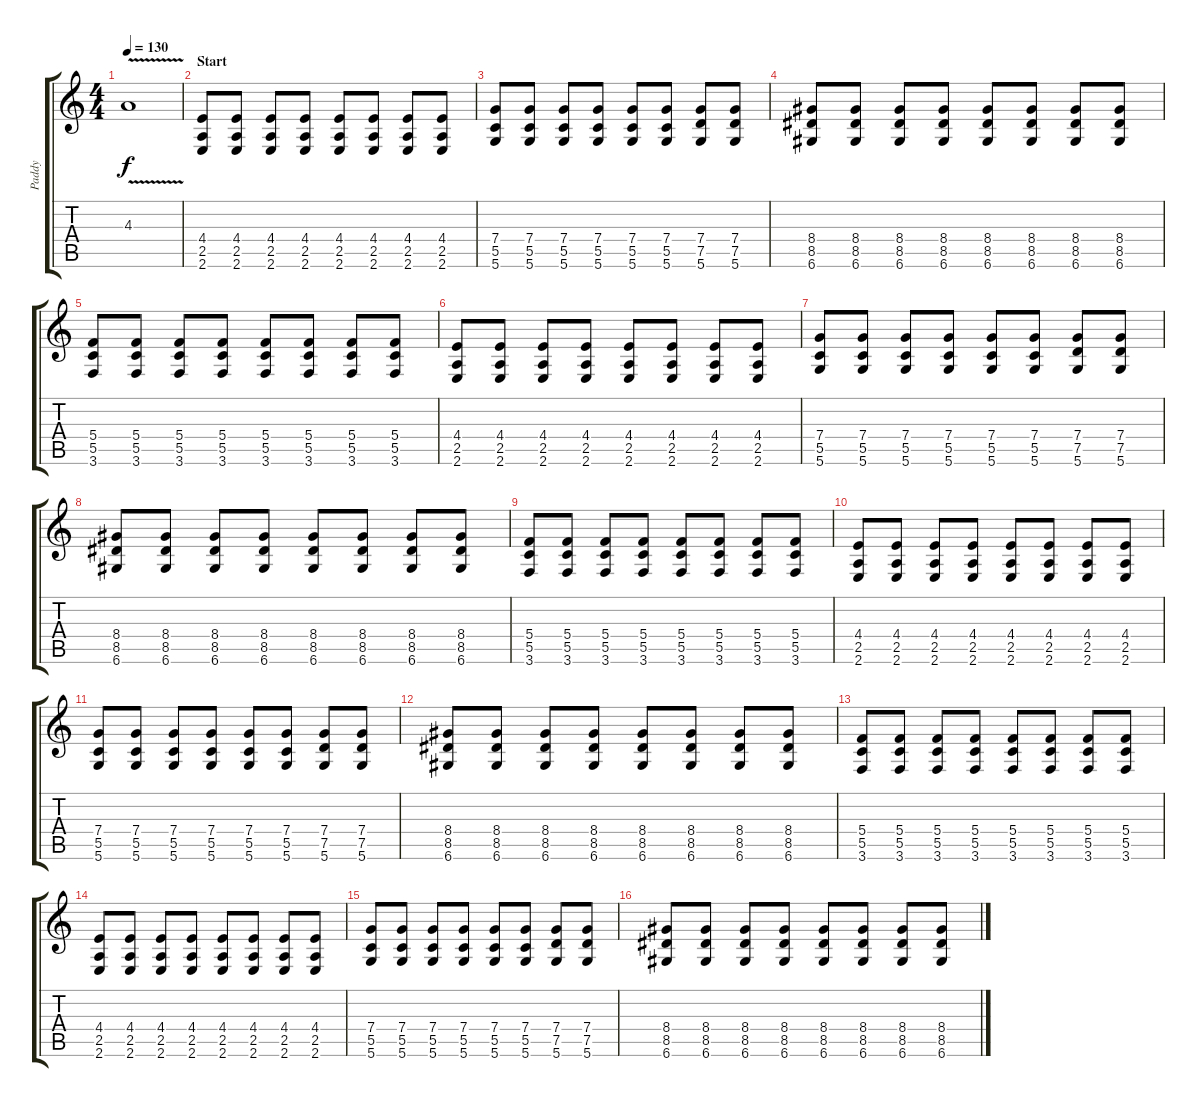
\track ("Paddy" "Paddy") {instrument overdrivenguitar}
\staff {score tabs}
\tuning (D4 A3 F3 C3 G2 D2) {hide}
\ts (4 4)
\tempo 130
\clef g2
\ks c
4.3{v}.1{dy f} |
\section ("" "Start")
(4.4 2.5 2.6).8 (4.4 2.5 2.6).8 (4.4 2.5 2.6).8 (4.4 2.5 2.6).8 (4.4 2.5 2.6).8 (4.4 2.5 2.6).8 (4.4 2.5 2.6).8 (4.4 2.5 2.6).8 |
(7.4 5.5 5.6).8 (7.4 5.5 5.6).8 (7.4 5.5 5.6).8 (7.4 5.5 5.6).8 (7.4 5.5 5.6).8 (7.4 5.5 5.6).8 (7.4 7.5 5.6).8 (7.4 7.5 5.6).8 |
(8.4 8.5 6.6).8 (8.4 8.5 6.6).8 (8.4 8.5 6.6).8 (8.4 8.5 6.6).8 (8.4 8.5 6.6).8 (8.4 8.5 6.6).8 (8.4 8.5 6.6).8 (8.4 8.5 6.6).8 |
(5.4 5.5 3.6).8 (5.4 5.5 3.6).8 (5.4 5.5 3.6).8 (5.4 5.5 3.6).8 (5.4 5.5 3.6).8 (5.4 5.5 3.6).8 (5.4 5.5 3.6).8 (5.4 5.5 3.6).8 |
(4.4 2.5 2.6).8 (4.4 2.5 2.6).8 (4.4 2.5 2.6).8 (4.4 2.5 2.6).8 (4.4 2.5 2.6).8 (4.4 2.5 2.6).8 (4.4 2.5 2.6).8 (4.4 2.5 2.6).8 |
(7.4 5.5 5.6).8 (7.4 5.5 5.6).8 (7.4 5.5 5.6).8 (7.4 5.5 5.6).8 (7.4 5.5 5.6).8 (7.4 5.5 5.6).8 (7.4 7.5 5.6).8 (7.4 7.5 5.6).8 |
(8.4 8.5 6.6).8 (8.4 8.5 6.6).8 (8.4 8.5 6.6).8 (8.4 8.5 6.6).8 (8.4 8.5 6.6).8 (8.4 8.5 6.6).8 (8.4 8.5 6.6).8 (8.4 8.5 6.6).8 |
(5.4 5.5 3.6).8 (5.4 5.5 3.6).8 (5.4 5.5 3.6).8 (5.4 5.5 3.6).8 (5.4 5.5 3.6).8 (5.4 5.5 3.6).8 (5.4 5.5 3.6).8 (5.4 5.5 3.6).8 |
\section ("" "")
(4.4 2.5 2.6).8 (4.4 2.5 2.6).8 (4.4 2.5 2.6).8 (4.4 2.5 2.6).8 (4.4 2.5 2.6).8 (4.4 2.5 2.6).8 (4.4 2.5 2.6).8 (4.4 2.5 2.6).8 |
(7.4 5.5 5.6).8 (7.4 5.5 5.6).8 (7.4 5.5 5.6).8 (7.4 5.5 5.6).8 (7.4 5.5 5.6).8 (7.4 5.5 5.6).8 (7.4 7.5 5.6).8 (7.4 7.5 5.6).8 |
(8.4 8.5 6.6).8 (8.4 8.5 6.6).8 (8.4 8.5 6.6).8 (8.4 8.5 6.6).8 (8.4 8.5 6.6).8 (8.4 8.5 6.6).8 (8.4 8.5 6.6).8 (8.4 8.5 6.6).8 |
(5.4 5.5 3.6).8 (5.4 5.5 3.6).8 (5.4 5.5 3.6).8 (5.4 5.5 3.6).8 (5.4 5.5 3.6).8 (5.4 5.5 3.6).8 (5.4 5.5 3.6).8 (5.4 5.5 3.6).8 |
(4.4 2.5 2.6).8 (4.4 2.5 2.6).8 (4.4 2.5 2.6).8 (4.4 2.5 2.6).8 (4.4 2.5 2.6).8 (4.4 2.5 2.6).8 (4.4 2.5 2.6).8 (4.4 2.5 2.6).8 |
(7.4 5.5 5.6).8 (7.4 5.5 5.6).8 (7.4 5.5 5.6).8 (7.4 5.5 5.6).8 (7.4 5.5 5.6).8 (7.4 5.5 5.6).8 (7.4 7.5 5.6).8 (7.4 7.5 5.6).8 |
(8.4 8.5 6.6).8 (8.4 8.5 6.6).8 (8.4 8.5 6.6).8 (8.4 8.5 6.6).8 (8.4 8.5 6.6).8 (8.4 8.5 6.6).8 (8.4 8.5 6.6).8 (8.4 8.5 6.6).8
